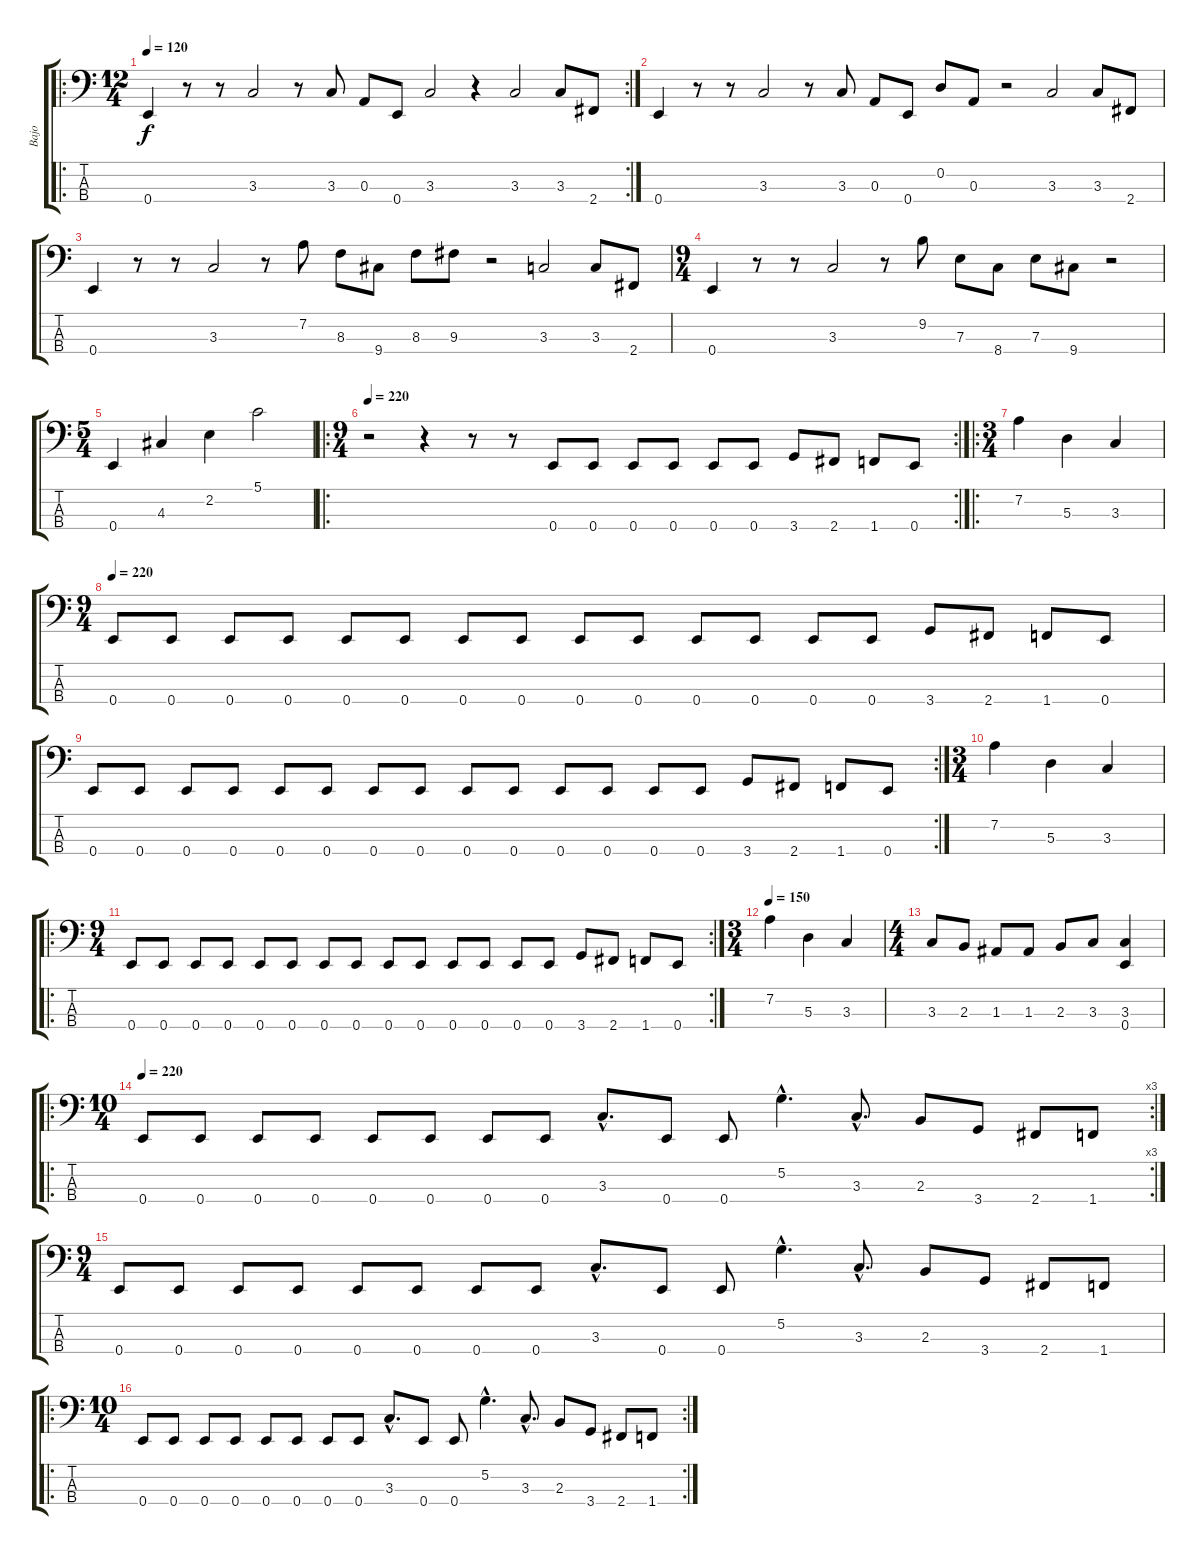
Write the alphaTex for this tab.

\track ("Bajo" "Bajo") {instrument electricbassfinger}
\staff {score tabs}
\tuning (G2 D2 A1 E1) {hide}
\ro
\rc 2
\ts (12 4)
\tempo 120
\tempo 110
\tempo 120
\clef f4
\ks c
0.4.4{dy f instrument electricbassfinger} r.8 r.8 3.3.2 r.8 3.3.8 0.3.8 0.4.8 3.3.2 r.4 3.3.2 3.3.8 2.4.8 |
0.4.4 r.8 r.8 3.3.2 r.8 3.3.8 0.3.8 0.4.8 0.2.8 0.3.8 r.2 3.3.2 3.3.8 2.4.8 |
0.4.4 r.8 r.8 3.3.2 r.8 7.2.8 8.3.8 9.4.8 8.3.8 9.3.8 r.2 3.3.2 3.3.8 2.4.8 |
\ts (9 4)
0.4.4 r.8 r.8 3.3.2 r.8 9.2.8 7.3.8 8.4.8 7.3.8 9.4.8 r.2 |
\ts (5 4)
0.4.4 4.3.4 2.2.4 5.1.2 |
\ro
\rc 2
\ts (9 4)
\tempo 220
r.2 r.4 r.8 r.8 0.4.8 0.4.8 0.4.8 0.4.8 0.4.8 0.4.8 3.4.8 2.4.8 1.4.8 0.4.8 |
\ro
\ts (3 4)
7.2.4 5.3.4 3.3.4 |
\ts (9 4)
\tempo 220
0.4.8 0.4.8 0.4.8 0.4.8 0.4.8 0.4.8 0.4.8 0.4.8 0.4.8 0.4.8 0.4.8 0.4.8 0.4.8 0.4.8 3.4.8 2.4.8 1.4.8 0.4.8 |
\rc 2
0.4.8 0.4.8 0.4.8 0.4.8 0.4.8 0.4.8 0.4.8 0.4.8 0.4.8 0.4.8 0.4.8 0.4.8 0.4.8 0.4.8 3.4.8 2.4.8 1.4.8 0.4.8 |
\ts (3 4)
7.2.4 5.3.4 3.3.4 |
\ro
\rc 2
\ts (9 4)
0.4.8 0.4.8 0.4.8 0.4.8 0.4.8 0.4.8 0.4.8 0.4.8 0.4.8 0.4.8 0.4.8 0.4.8 0.4.8 0.4.8 3.4.8 2.4.8 1.4.8 0.4.8 |
\ts (3 4)
\tempo 150
7.2.4 5.3.4 3.3.4 |
\ts (4 4)
3.3.8 2.3.8 1.3.8 1.3.8 2.3.8 3.3.8 (3.3 0.4).4 |
\ro
\rc 3
\ts (10 4)
\tempo 220
0.4.8 0.4.8 0.4.8 0.4.8 0.4.8 0.4.8 0.4.8 0.4.8 3.3{hac}.8{d} 0.4.8 0.4.8 5.2{hac}.4{d} 3.3{hac}.8{d} 2.3.8 3.4.8 2.4.8 1.4.8 |
\ts (9 4)
0.4.8 0.4.8 0.4.8 0.4.8 0.4.8 0.4.8 0.4.8 0.4.8 3.3{hac}.8{d} 0.4.8 0.4.8 5.2{hac}.4{d} 3.3{hac}.8{d} 2.3.8 3.4.8 2.4.8 1.4.8 |
\ro
\rc 2
\ts (10 4)
0.4.8 0.4.8 0.4.8 0.4.8 0.4.8 0.4.8 0.4.8 0.4.8 3.3{hac}.8{d} 0.4.8 0.4.8 5.2{hac}.4{d} 3.3{hac}.8{d} 2.3.8 3.4.8 2.4.8 1.4.8
